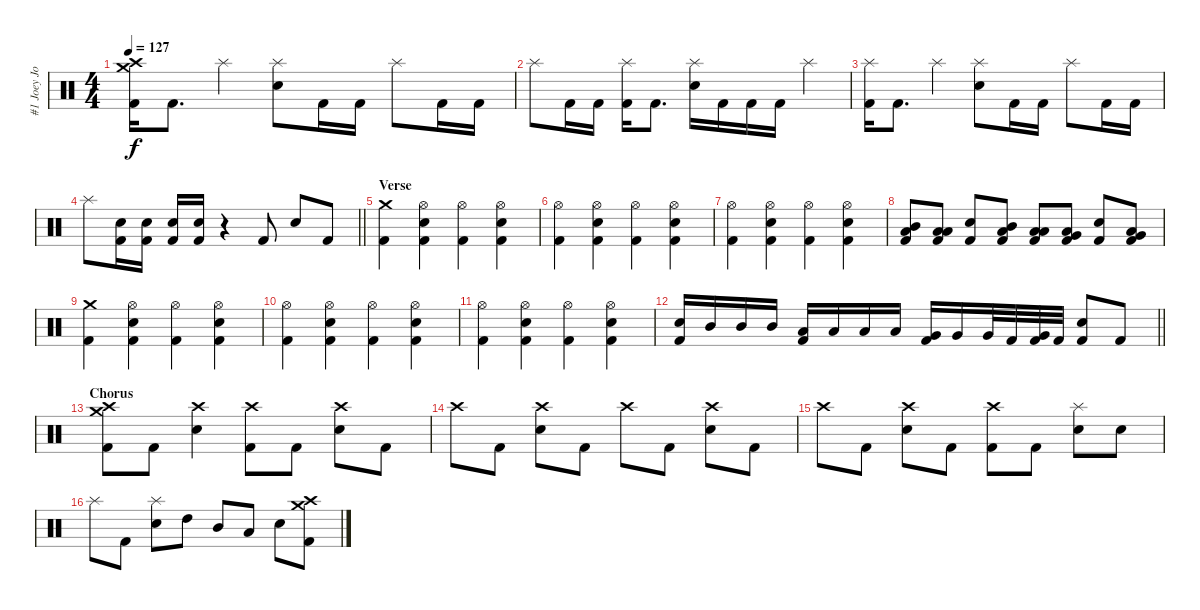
\track ("#1 Joey Jordison" "#1 Joey Jo") {instrument percussion}
\staff {score}
\articulation defaults
\ts (4 4)
\tempo 127
\clef neutral
\ks c
("Crash medium (hit)" "Crash high (hit)" "Kick (hit) 2").16{dy f} "Kick (hit) 2".8{d} "Splash (hit)".4 ("Splash (hit)" "Electric Snare (hit)").8 "Kick (hit) 2".16 "Kick (hit) 2".16 "Splash (hit)".8 "Kick (hit) 2".16 "Kick (hit) 2".16 |
"Splash (hit)".8 "Kick (hit) 2".16 "Kick (hit) 2".16 ("Splash (hit)" "Kick (hit) 2").16 "Kick (hit) 2".8{d} ("Splash (hit)" "Electric Snare (hit)").16 "Kick (hit) 2".16 "Kick (hit) 2".16 "Kick (hit) 2".16 "Splash (hit)".4 |
("Splash (hit)" "Kick (hit) 2").16 "Kick (hit) 2".8{d} "Splash (hit)".4 ("Splash (hit)" "Electric Snare (hit)").8 "Kick (hit) 2".16 "Kick (hit) 2".16 "Splash (hit)".8 "Kick (hit) 2".16 "Kick (hit) 2".16 |
\barLineRight lightlight "Splash (hit)".8
("Electric Snare (hit)" "Kick (hit) 2").16 ("Electric Snare (hit)" "Kick (hit) 2").16 ("Electric Snare (hit)" "Kick (hit) 2").16 ("Electric Snare (hit)" "Kick (hit) 2").16 r.4 "Kick (hit) 2".8 "Electric Snare (hit)".8 "Kick (hit) 2".8 |
\section ("" "Verse")
("Crash medium (hit)" "Kick (hit) 2").4 ("Hi-Hat (open)" "Electric Snare (hit)" "Kick (hit) 2").4 ("Hi-Hat (open)" "Kick (hit) 2").4 ("Hi-Hat (open)" "Electric Snare (hit)" "Kick (hit) 2").4 |
("Hi-Hat (open)" "Kick (hit) 2").4 ("Hi-Hat (open)" "Electric Snare (hit)" "Kick (hit) 2").4 ("Hi-Hat (open)" "Kick (hit) 2").4 ("Hi-Hat (open)" "Electric Snare (hit)" "Kick (hit) 2").4 |
("Hi-Hat (open)" "Kick (hit) 2").4 ("Hi-Hat (open)" "Electric Snare (hit)" "Kick (hit) 2").4 ("Hi-Hat (open)" "Kick (hit) 2").4 ("Hi-Hat (open)" "Electric Snare (hit)" "Kick (hit) 2").4 |
("Mid Tom (hit)" "Low Floor Tom (hit)" "Kick (hit) 2").8 ("Low Tom (hit)" "Low Floor Tom (hit)" "Kick (hit) 2").8 ("Electric Snare (hit)" "Kick (hit) 2").8 ("Mid Tom (hit)" "Low Floor Tom (hit)" "Kick (hit) 2").8 ("Low Tom (hit)" "Low Floor Tom (hit)" "Kick (hit) 2").8 ("Very Low Tom (hit)" "Low Floor Tom (hit)" "Kick (hit) 2").8 ("Electric Snare (hit)" "Kick (hit) 2").8 ("Very Low Tom (hit)" "Low Floor Tom (hit)" "Kick (hit) 2").8 |
("Crash medium (hit)" "Kick (hit) 2").4 ("Hi-Hat (open)" "Electric Snare (hit)" "Kick (hit) 2").4 ("Hi-Hat (open)" "Kick (hit) 2").4 ("Hi-Hat (open)" "Electric Snare (hit)" "Kick (hit) 2").4 |
("Hi-Hat (open)" "Kick (hit) 2").4 ("Hi-Hat (open)" "Electric Snare (hit)" "Kick (hit) 2").4 ("Hi-Hat (open)" "Kick (hit) 2").4 ("Hi-Hat (open)" "Electric Snare (hit)" "Kick (hit) 2").4 |
("Hi-Hat (open)" "Kick (hit) 2").4 ("Hi-Hat (open)" "Electric Snare (hit)" "Kick (hit) 2").4 ("Hi-Hat (open)" "Kick (hit) 2").4 ("Hi-Hat (open)" "Electric Snare (hit)" "Kick (hit) 2").4 |
\barLineRight lightlight
("Electric Snare (hit)" "Kick (hit) 2").16 "Mid Tom (hit)".16 "Mid Tom (hit)".16 "Mid Tom (hit)".16 ("Low Tom (hit)" "Kick (hit) 2").16 "Low Tom (hit)".16 "Low Tom (hit)".16 "Low Tom (hit)".16 ("Very Low Tom (hit)" "Kick (hit) 2").16 "Very Low Tom (hit)".16 "Very Low Tom (hit)".32 "Kick (hit) 2".32 ("Very Low Tom (hit)" "Kick (hit) 2").32 "Kick (hit) 2".32 ("Electric Snare (hit)" "Kick (hit) 2").8 "Kick (hit) 2".8 |
\section ("" "Chorus")
("Crash medium (hit)" "Crash high (hit)" "Kick (hit) 2").8 "Kick (hit) 2".8 ("Crash high (hit)" "Electric Snare (hit)").4 ("Crash high (hit)" "Kick (hit) 2").8 "Kick (hit) 2".8 ("Crash high (hit)" "Electric Snare (hit)").8 "Kick (hit) 2".8 |
"Crash high (hit)".8 "Kick (hit) 2".8 ("Crash high (hit)" "Electric Snare (hit)").8 "Kick (hit) 2".8 "Crash high (hit)".8 "Kick (hit) 2".8 ("Crash high (hit)" "Electric Snare (hit)").8 "Kick (hit) 2".8 |
"Crash high (hit)".8 "Kick (hit) 2".8 ("Crash high (hit)" "Electric Snare (hit)").8 "Kick (hit) 2".8 ("Crash high (hit)" "Kick (hit) 2").8 "Kick (hit) 2".8 ("Splash (hit)" "Electric Snare (hit)").8 "Electric Snare (hit)".8 |
"Splash (hit)".8 "Kick (hit) 2".8 ("Splash (hit)" "Electric Snare (hit)").8 "High Tom (hit)".8 "Mid Tom (hit)".8 "Low Tom (hit)".8 "Electric Snare (hit)".8 ("Crash medium (hit)" "Crash high (hit)" "Kick (hit) 2").8
